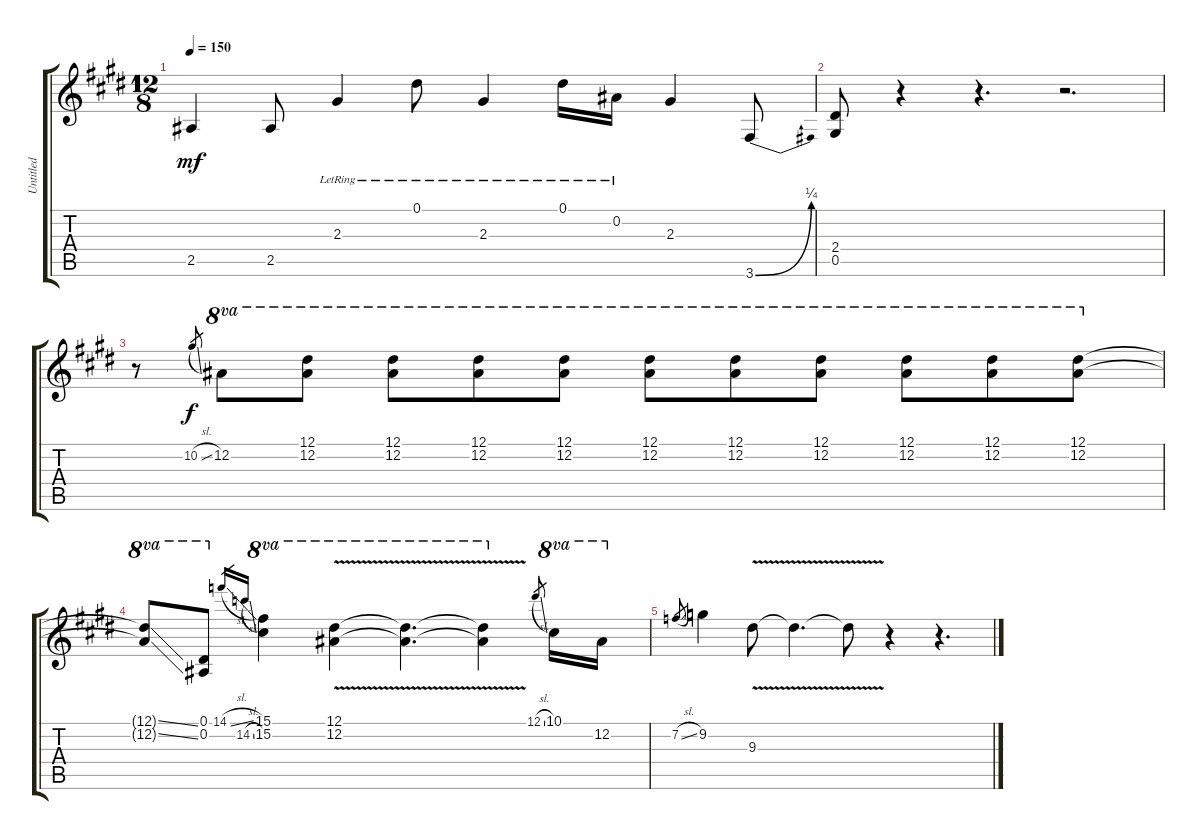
\track ("Untitled" "Untitled") {instrument distortionguitar}
\staff {score tabs}
\tuning (Eb4 Bb3 Gb3 Db3 Ab2 Eb2) {hide}
\ts (12 8)
\tempo 150
\clef g2
\ks e
2.5.4{dy mf} 2.5.8 2.3{lr}.4 0.1{lr}.8 2.3{lr}.4 0.1{lr}.16 0.2{lr}.16 2.3.4 3.6{be (bend 0 0 60 1)}.8 |
\ks c#minor
(2.4 0.5).8 r.4 r.4{d} r.2{d} |
\ks e
r.8 10.2{sl}.8{gr dy f} 12.2.8{ot 8va} (12.1 12.2).8{ot 8va} (12.1 12.2).8{ot 8va} (12.1 12.2).8{ot 8va} (12.1 12.2).8{ot 8va} (12.1 12.2).8{ot 8va} (12.1 12.2).8{ot 8va} (12.1 12.2).8{ot 8va} (12.1 12.2).8{ot 8va} (12.1 12.2).8{ot 8va} (12.1 12.2).8{ot 8va} |
\ks c#minor
(12.1{ss t} 12.2{ss t}).8{ot 8va} (0.1 0.2).8{ot 8va} 14.1{sl}.16{gr} 14.2{sl}.16{gr} (15.1 15.2).4{ot 8va} (12.1{v} 12.2{v}).4{ot 8va} (12.1{v t} 12.2{v t}).4{d ot 8va} (12.1{v t} 12.2{v t}).4{ot 8va} 12.1{sl}.8{gr} 10.1.16{ot 8va} 12.2.16{ot 8va} |
\ks e
7.2{sl}.8{gr} 9.2.4 9.3{v}.8 9.3{v t}.4{d} 9.3{v t}.8 r.4 r.4{d}
